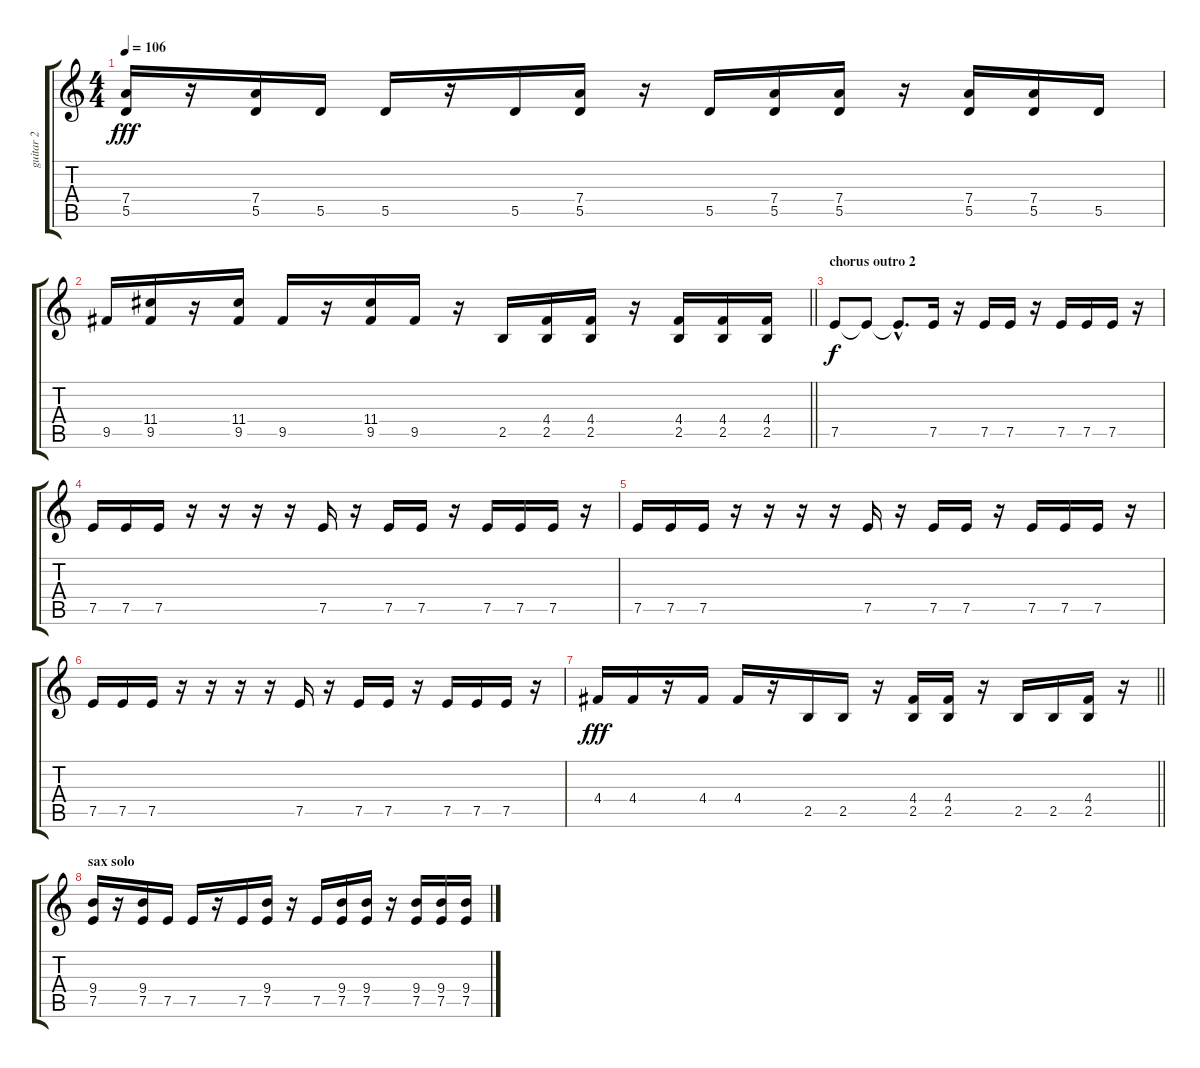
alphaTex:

\track ("guitar 2" "guitar 2") {instrument electricguitarjazz}
\staff {score tabs}
\tuning (E4 B3 G3 D3 A2 E2) {hide}
\ts (4 4)
\tempo 106
\clef g2
\ks c
(7.4 5.5).16{dy fff} r.16 (7.4 5.5).16 5.5.16 5.5.16 r.16 5.5.16 (7.4 5.5).16 r.16 5.5.16 (7.4 5.5).16 (7.4 5.5).16 r.16 (7.4 5.5).16 (7.4 5.5).16 5.5.16 |
\barLineRight lightlight
9.5.16 (11.4 9.5).16 r.16 (11.4 9.5).16 9.5.16 r.16 (11.4 9.5).16 9.5.16 r.16 2.5.16 (4.4 2.5).16 (4.4 2.5).16 r.16 (4.4 2.5).16 (4.4 2.5).16 (4.4 2.5).16 |
\section ("" "chorus outro 2")
7.5.8{dy f instrument electricguitarmuted} 7.5{t}.8 7.5{hac t}.8{d} 7.5.16 r.16 7.5.16 7.5.16 r.16 7.5.16 7.5.16 7.5.16 r.16 |
7.5.16{instrument electricguitarmuted} 7.5.16 7.5.16 r.16 r.16 r.16 r.16 7.5.16 r.16 7.5.16 7.5.16 r.16 7.5.16 7.5.16 7.5.16 r.16 |
7.5.16{instrument electricguitarmuted} 7.5.16 7.5.16 r.16 r.16 r.16 r.16 7.5.16 r.16 7.5.16 7.5.16 r.16 7.5.16 7.5.16 7.5.16 r.16 |
7.5.16{instrument electricguitarmuted} 7.5.16 7.5.16 r.16 r.16 r.16 r.16 7.5.16 r.16 7.5.16 7.5.16 r.16 7.5.16 7.5.16 7.5.16 r.16 |
\barLineRight lightlight
4.4.16{dy fff} 4.4.16 r.16 4.4.16 4.4.16 r.16 2.5.16 2.5.16 r.16 (4.4 2.5).16 (4.4 2.5).16 r.16 2.5.16 2.5.16 (4.4 2.5).16 r.16 |
\section ("" "sax solo ")
(9.4 7.5).16 r.16 (9.4 7.5).16 7.5.16 7.5.16 r.16 7.5.16 (9.4 7.5).16 r.16 7.5.16 (9.4 7.5).16 (9.4 7.5).16 r.16 (9.4 7.5).16 (9.4 7.5).16 (9.4 7.5).16
